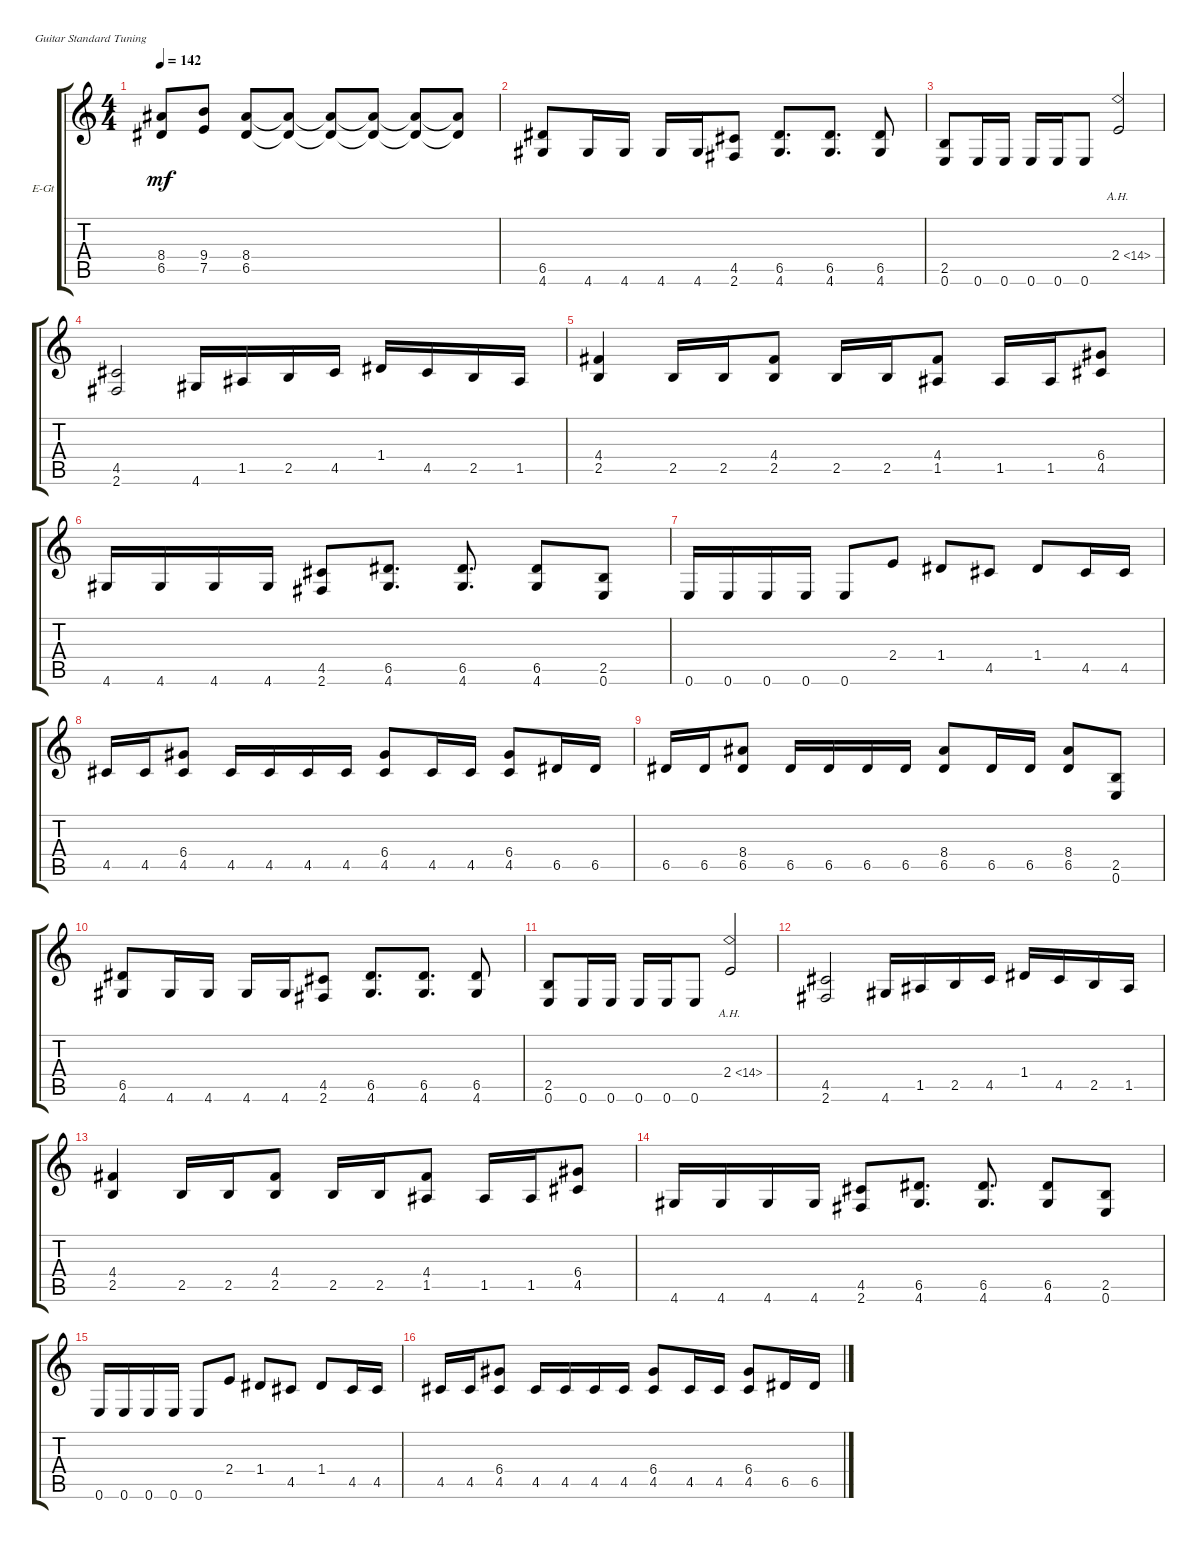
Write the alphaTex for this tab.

\bracketExtendMode groupsimilarinstruments
\firstSystemTrackNameOrientation horizontal
\otherSystemsTrackNameOrientation horizontal
\track ("Electric Guitar" "E-Gt") {solo instrument distortionguitar}
\staff {score tabs}
\tuning (E4 B3 G3 D3 A2 E2)
\ts (4 4)
\tempo 142
\clef g2
\ks c
(6.5 8.4).8{dy mf} (7.5 9.4).8 (6.5 8.4).8 (8.4{t} 6.5{t}).8 (6.5{t} 8.4{t}).8 (8.4{t} 6.5{t}).8 (6.5{t} 8.4{t}).8 (8.4{t} 6.5{t}).8 |
(6.5 4.6).8 4.6.16 4.6.16 4.6.16 4.6.16 (4.5 2.6).8 (6.5 4.6).8{d} (6.5 4.6).8{d} (6.5 4.6).8 |
(2.5 0.6).8 0.6.16 0.6.16 0.6.16 0.6.16 0.6.8 2.4{ah 12}.2 |
(4.5 2.6).2 4.6.16 1.5.16 2.5.16 4.5.16 1.4.16 4.5.16 2.5.16 1.5.16 |
(4.4 2.5).4 2.5.16 2.5.16 (4.4 2.5).8 2.5.16 2.5.16 (4.4 1.5).8 1.5.16 1.5.16 (6.4 4.5).8 |
4.6.16 4.6.16 4.6.16 4.6.16 (4.5 2.6).8 (6.5 4.6).8{d} (6.5 4.6).8{d} (6.5 4.6).8 (2.5 0.6).8 |
0.6.16 0.6.16 0.6.16 0.6.16 0.6.8 2.4.8 1.4.8 4.5.8 1.4.8 4.5.16 4.5.16 |
4.5.16 4.5.16 (6.4 4.5).8 4.5.16 4.5.16 4.5.16 4.5.16 (6.4 4.5).8 4.5.16 4.5.16 (6.4 4.5).8 6.5.16 6.5.16 |
6.5.16 6.5.16 (8.4 6.5).8 6.5.16 6.5.16 6.5.16 6.5.16 (8.4 6.5).8 6.5.16 6.5.16 (8.4 6.5).8 (2.5 0.6).8 |
(6.5 4.6).8 4.6.16 4.6.16 4.6.16 4.6.16 (4.5 2.6).8 (6.5 4.6).8{d} (6.5 4.6).8{d} (6.5 4.6).8 |
(2.5 0.6).8 0.6.16 0.6.16 0.6.16 0.6.16 0.6.8 2.4{ah 12}.2 |
(4.5 2.6).2 4.6.16 1.5.16 2.5.16 4.5.16 1.4.16 4.5.16 2.5.16 1.5.16 |
(4.4 2.5).4 2.5.16 2.5.16 (4.4 2.5).8 2.5.16 2.5.16 (4.4 1.5).8 1.5.16 1.5.16 (6.4 4.5).8 |
4.6.16 4.6.16 4.6.16 4.6.16 (4.5 2.6).8 (6.5 4.6).8{d} (6.5 4.6).8{d} (6.5 4.6).8 (2.5 0.6).8 |
0.6.16 0.6.16 0.6.16 0.6.16 0.6.8 2.4.8 1.4.8 4.5.8 1.4.8 4.5.16 4.5.16 |
4.5.16 4.5.16 (6.4 4.5).8 4.5.16 4.5.16 4.5.16 4.5.16 (6.4 4.5).8 4.5.16 4.5.16 (6.4 4.5).8 6.5.16 6.5.16
